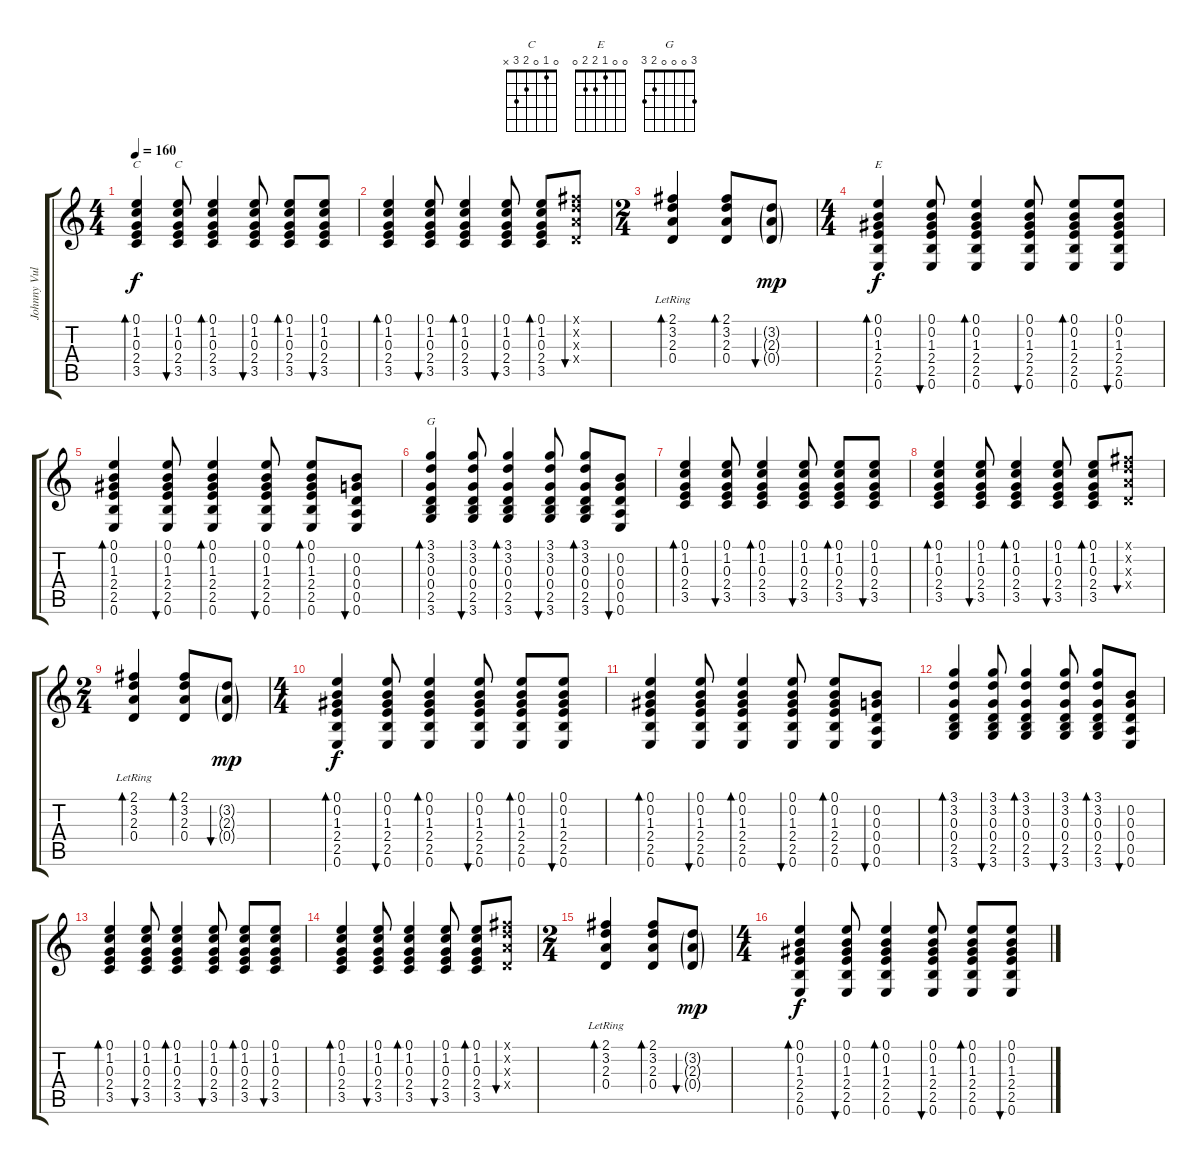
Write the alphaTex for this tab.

\track ("Johnny Vulture (Steel Guitar)" "Johnny Vul") {instrument acousticguitarsteel}
\staff {score tabs}
\tuning (E4 B3 G3 D3 A2 E2) {hide}
\chord ("C" x 1 0 2 3 x)
\chord ("C" 0 1 0 2 3 x)
\chord ("E" 0 0 1 2 2 0)
\chord ("G" 3 0 0 0 2 3)
\ts (4 4)
\tempo 160
\clef g2
\ks c
(0.1 1.2 0.3 2.4 3.5).4{bd 60 ch "C" dy f} (0.1 1.2 0.3 2.4 3.5).8{bu 60 ch "C"} (0.1 1.2 0.3 2.4 3.5).4{bd 60} (0.1 1.2 0.3 2.4 3.5).8{bu 60} (0.1 1.2 0.3 2.4 3.5).8{bd 60} (0.1 1.2 0.3 2.4 3.5).8{bu 60} |
(0.1 1.2 0.3 2.4 3.5).4{bd 60} (0.1 1.2 0.3 2.4 3.5).8{bu 60} (0.1 1.2 0.3 2.4 3.5).4{bd 60} (0.1 1.2 0.3 2.4 3.5).8{bu 60} (0.1 1.2 0.3 2.4 3.5).8{bd 30} (2.1{x} 3.2{x} 2.3{x} 0.4{x}).8{bu 60} |
\ts (2 4)
(2.1{lr} 3.2{lr} 2.3{lr} 0.4{lr}).4{bd 60} (2.1 3.2 2.3 0.4).8{bd 60} (3.2{g} 2.3{g} 0.4{g}).8{bu 60 dy mp} |
\ts (4 4)
(0.1 0.2 1.3 2.4 2.5 0.6).4{bd 60 ch "E" dy f} (0.1 0.2 1.3 2.4 2.5 0.6).8{bu 30} (0.1 0.2 1.3 2.4 2.5 0.6).4{bd 30} (0.1 0.2 1.3 2.4 2.5 0.6).8{bu 30} (0.1 0.2 1.3 2.4 2.5 0.6).8{bd 60} (0.1 0.2 1.3 2.4 2.5 0.6).8{bu 60} |
(0.1 0.2 1.3 2.4 2.5 0.6).4{bd 60} (0.1 0.2 1.3 2.4 2.5 0.6).8{bu 60} (0.1 0.2 1.3 2.4 2.5 0.6).4{bd 60} (0.1 0.2 1.3 2.4 2.5 0.6).8{bu 60} (0.1 0.2 1.3 2.4 2.5 0.6).8{bd 60} (0.2 0.3 0.4 0.5 0.6).8{bu 60} |
(3.1 3.2 0.3 0.4 2.5 3.6).4{bd 60 ch "G"} (3.1 3.2 0.3 0.4 2.5 3.6).8{bu 60} (3.1 3.2 0.3 0.4 2.5 3.6).4{bd 60} (3.1 3.2 0.3 0.4 2.5 3.6).8{bu 60} (3.1 3.2 0.3 0.4 2.5 3.6).8{bd 60} (0.2 0.3 0.4 0.5 0.6).8{bu 60} |
(0.1 1.2 0.3 2.4 3.5).4{bd 60} (0.1 1.2 0.3 2.4 3.5).8{bu 60} (0.1 1.2 0.3 2.4 3.5).4{bd 60} (0.1 1.2 0.3 2.4 3.5).8{bu 60} (0.1 1.2 0.3 2.4 3.5).8{bd 60} (0.1 1.2 0.3 2.4 3.5).8{bu 60} |
(0.1 1.2 0.3 2.4 3.5).4{bd 60} (0.1 1.2 0.3 2.4 3.5).8{bu 60} (0.1 1.2 0.3 2.4 3.5).4{bd 60} (0.1 1.2 0.3 2.4 3.5).8{bu 60} (0.1 1.2 0.3 2.4 3.5).8{bd 30} (2.1{x} 3.2{x} 2.3{x} 0.4{x}).8{bu 60} |
\ts (2 4)
(2.1{lr} 3.2{lr} 2.3{lr} 0.4{lr}).4{bd 60} (2.1 3.2 2.3 0.4).8{bd 60} (3.2{g} 2.3{g} 0.4{g}).8{bu 60 dy mp} |
\ts (4 4)
(0.1 0.2 1.3 2.4 2.5 0.6).4{bd 60 dy f} (0.1 0.2 1.3 2.4 2.5 0.6).8{bu 30} (0.1 0.2 1.3 2.4 2.5 0.6).4{bd 30} (0.1 0.2 1.3 2.4 2.5 0.6).8{bu 30} (0.1 0.2 1.3 2.4 2.5 0.6).8{bd 60} (0.1 0.2 1.3 2.4 2.5 0.6).8{bu 60} |
(0.1 0.2 1.3 2.4 2.5 0.6).4{bd 60} (0.1 0.2 1.3 2.4 2.5 0.6).8{bu 60} (0.1 0.2 1.3 2.4 2.5 0.6).4{bd 60} (0.1 0.2 1.3 2.4 2.5 0.6).8{bu 60} (0.1 0.2 1.3 2.4 2.5 0.6).8{bd 60} (0.2 0.3 0.4 0.5 0.6).8{bu 60} |
(3.1 3.2 0.3 0.4 2.5 3.6).4{bd 60} (3.1 3.2 0.3 0.4 2.5 3.6).8{bu 60} (3.1 3.2 0.3 0.4 2.5 3.6).4{bd 60} (3.1 3.2 0.3 0.4 2.5 3.6).8{bu 60} (3.1 3.2 0.3 0.4 2.5 3.6).8{bd 60} (0.2 0.3 0.4 0.5 0.6).8{bu 60} |
(0.1 1.2 0.3 2.4 3.5).4{bd 60} (0.1 1.2 0.3 2.4 3.5).8{bu 60} (0.1 1.2 0.3 2.4 3.5).4{bd 60} (0.1 1.2 0.3 2.4 3.5).8{bu 60} (0.1 1.2 0.3 2.4 3.5).8{bd 60} (0.1 1.2 0.3 2.4 3.5).8{bu 60} |
(0.1 1.2 0.3 2.4 3.5).4{bd 60} (0.1 1.2 0.3 2.4 3.5).8{bu 60} (0.1 1.2 0.3 2.4 3.5).4{bd 60} (0.1 1.2 0.3 2.4 3.5).8{bu 60} (0.1 1.2 0.3 2.4 3.5).8{bd 30} (2.1{x} 3.2{x} 2.3{x} 0.4{x}).8{bu 60} |
\ts (2 4)
(2.1{lr} 3.2{lr} 2.3{lr} 0.4{lr}).4{bd 60} (2.1 3.2 2.3 0.4).8{bd 60} (3.2{g} 2.3{g} 0.4{g}).8{bu 60 dy mp} |
\ts (4 4)
(0.1 0.2 1.3 2.4 2.5 0.6).4{bd 60 dy f} (0.1 0.2 1.3 2.4 2.5 0.6).8{bu 30} (0.1 0.2 1.3 2.4 2.5 0.6).4{bd 30} (0.1 0.2 1.3 2.4 2.5 0.6).8{bu 30} (0.1 0.2 1.3 2.4 2.5 0.6).8{bd 60} (0.1 0.2 1.3 2.4 2.5 0.6).8{bu 60}
